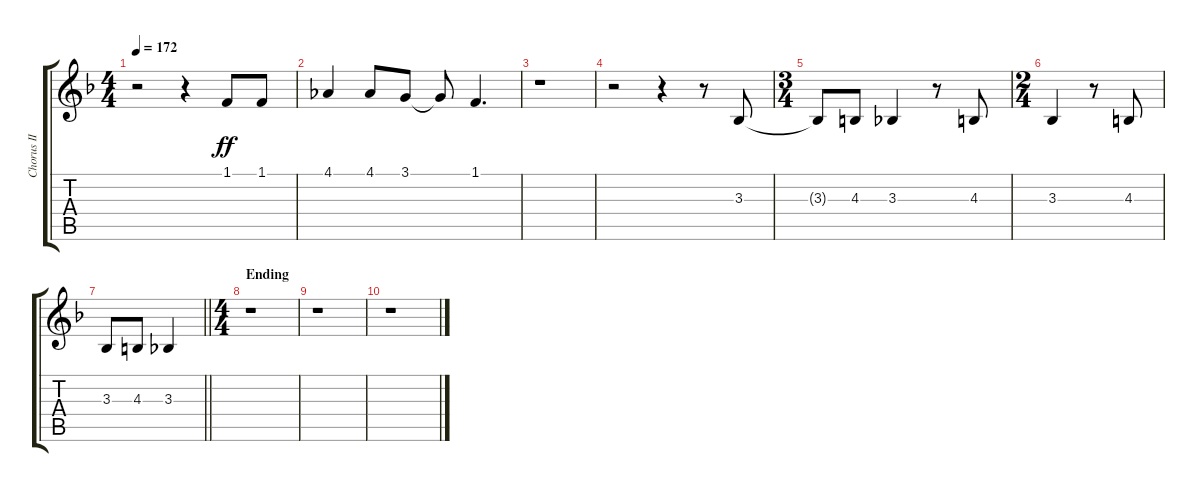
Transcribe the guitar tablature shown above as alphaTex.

\track ("Chorus II" "Chorus II") {instrument voiceoohs}
\staff {score tabs}
\tuning (E4 B3 G3 D3 A2 E2) {hide}
\ts (4 4)
\tempo 172
\clef g2
\ks f
r.2{dy ff} r.4 1.1.8 1.1.8 |
4.1.4 4.1.8 3.1.8 3.1{t}.8 1.1.4{d} |
r.1 |
r.2 r.4 r.8 3.3.8 |
\ts (3 4)
3.3{t}.8 4.3.8 3.3.4 r.8 4.3.8 |
\ts (2 4)
3.3.4 r.8 4.3.8 |
\barLineRight lightlight
3.3.8 4.3.8 3.3.4 |
\ts (4 4)
\section ("" "Ending")
r.1 |
r.1 |
r.1
